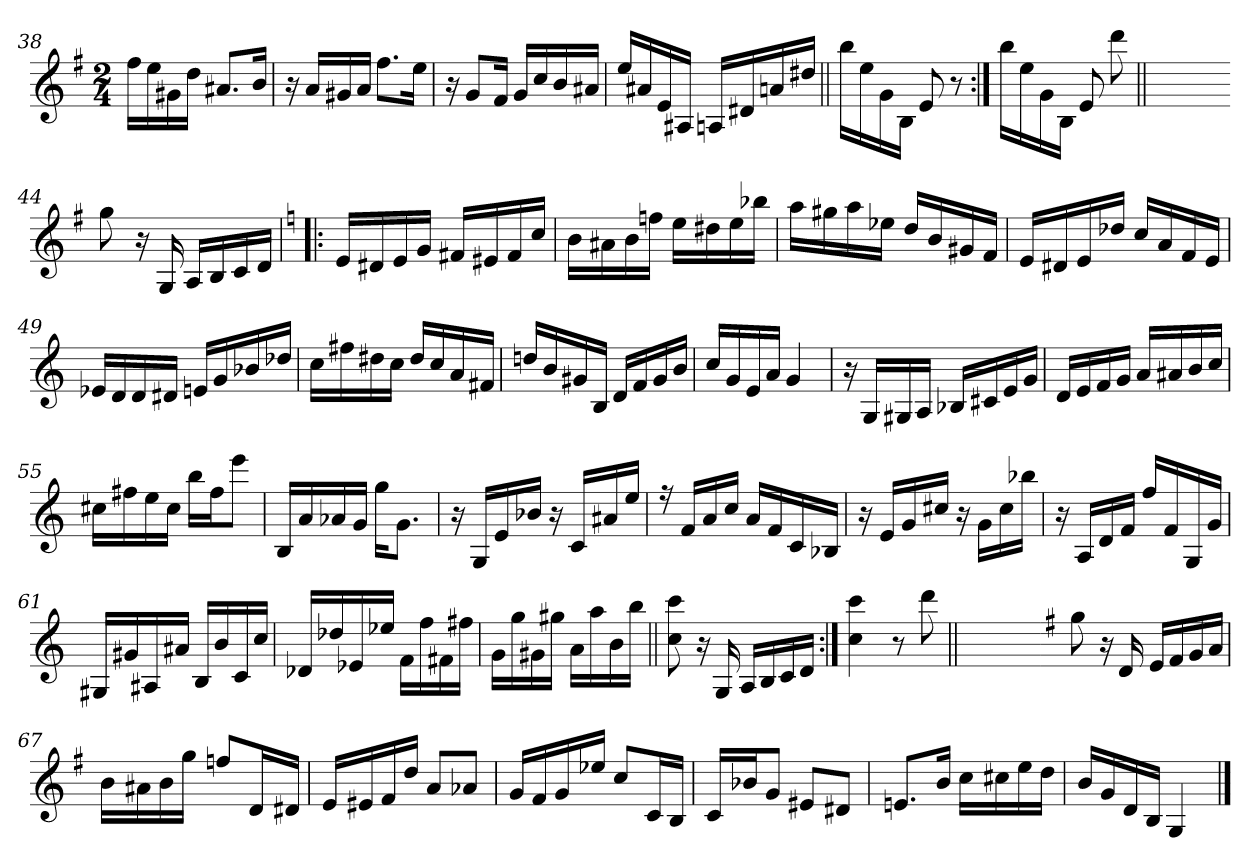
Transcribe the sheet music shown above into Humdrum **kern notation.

**kern
*part1
*staff1
*clefG2
*k[f#]
*G:
*M2/4
=38
16ff#\LL
16ee\
16g#X\
16dd\JJ
8.a#X/L
16b/Jk
=39
16r
16a/LL
16g#X/
16a/JJ
8.ff#\L
16ee\Jk
=40
16r
8g/L
16f#/Jk
16g/LL
16cc/
16b/
16a#X/JJ
!!LO:PB:g=z
=41
16ee/LL
16a#X/
16e/
16A#X/JJ
16An/LL
16d#X/
16an/
16dd#X/JJ
=42||
16bb\LL
16ee\
16g\
16B\JJ
8e/
8r
=43:|!
16bb\LL
16ee\
16g\
16B\JJ
8e/
8ddd\
=43X1||
*stria0
2ryy
!!LO:LB:g=z
=44-
*stria5
8gg\
16r
16G/
16A/LL
16B/
16c/
16d/JJ
=45!|:
*k[]
*C:
16e/LL
16d#X/
16e/
16g/JJ
16f#X/LL
16e#X/
16f#/
16cc/JJ
=46
16b\LL
16a#X\
16b\
16ffn\JJ
16ee\LL
16dd#X\
16ee\
16bb-X\JJ
=47
16aa\LL
16gg#X\
16aa\
16ee-X\JJ
16dd/LL
16b/
16g#X/
16f/JJ
!!LO:LB:g=z
=48
16e/LL
16d#X/
16e/
16dd-X/JJ
16cc/LL
16a/
16f/
16e/JJ
=49
16e-X/LL
16d/
16d/
16d#X/JJ
16en/LL
16g/
16b-X/
16dd-X/JJ
=50
16cc\LL
16ff#X\
16dd#X\
16cc\JJ
16dd#/LL
16cc/
16a/
16f#X/JJ
=51
16ddn/LL
16b/
16g#X/
16B/JJ
16d/LL
16f/
16g#/
16b/JJ
!!LO:LB:g=z
=52
16cc/LL
16g/
16e/
16a/JJ
4g/
=53
16r
16G/LL
16G#X/
16A/JJ
16B-X/LL
16c#X/
16e/
16g/JJ
=54
16d/LL
16e/
16f/
16g/JJ
16a/LL
16a#X/
16b/
16cc/JJ
=55
16cc#X\LL
16ff#X\
16ee\
16cc#\JJ
16bb\LL
16ff#\J
8eee\J
!!LO:LB:g=z
=56
16B/LL
16a/
16a-X/
16g/JJ
16gg\KL
8.g\J
=57
16r
16G/LL
16e/
16b-X/JJ
16r
16c/LL
16a#X/
16ee/JJ
=58
16ree
16f/LL
16a/
16cc/JJ
16a/LL
16f/
16c/
16B-X/JJ
=59
16r
16e/LL
16g/
16cc#X/JJ
16r
16g\LL
16cc#\
16bb-X\JJ
!!LO:LB:g=z
=60
16r
16A/LL
16d/
16f/JJ
16ff/LL
16f/
16G/
16g/JJ
=61
16G#X/LL
16g#X/
16A#X/
16a#X/JJ
16B/LL
16b/
16c/
16cc/JJ
=62
16d-X/LL
16dd-X/
16e-X/
16ee-X/JJ
16f\LL
16ff\
16f#X\
16ff#X\JJ
=63
16g\LL
16gg\
16g#X\
16gg#X\JJ
16a\LL
16aa\
16b\
16bb\JJ
!!LO:LB:g=z
=64||
8cc\ 8ccc\
16r
16G/
16A/LL
16B/
16c/
16d/JJ
=65:|!
4cc\ 4ccc\
8r
8ddd\
=65X2||
*stria0
2ryy
!!LO:LB:g=z
=66-
*stria5
*k[f#]
*G:
8gg\
16r
16d/
16e/LL
16f#/
16g/
16a/JJ
=67
16b\LL
16a#X\
16b\
16gg\JJ
8ffn/L
16d/L
16d#X/JJ
=68
16e/LL
16e#X/
16f#/
16dd/JJ
8a/L
8a-X/J
!!LO:LB:g=z
=69
16g/LL
16f#/
16g/
16ee-X/JJ
8cc/L
16c/L
16B/JJ
=70
16c/LL
16b-X/J
8g/J
8e#X/L
8d#X/J
=71
8.en/L
16b/Jk
16cc\LL
16cc#X\
16ee\
16dd\JJ
=72
16b/LL
16g/
16d/
16B/JJ
4G/
==
*-
